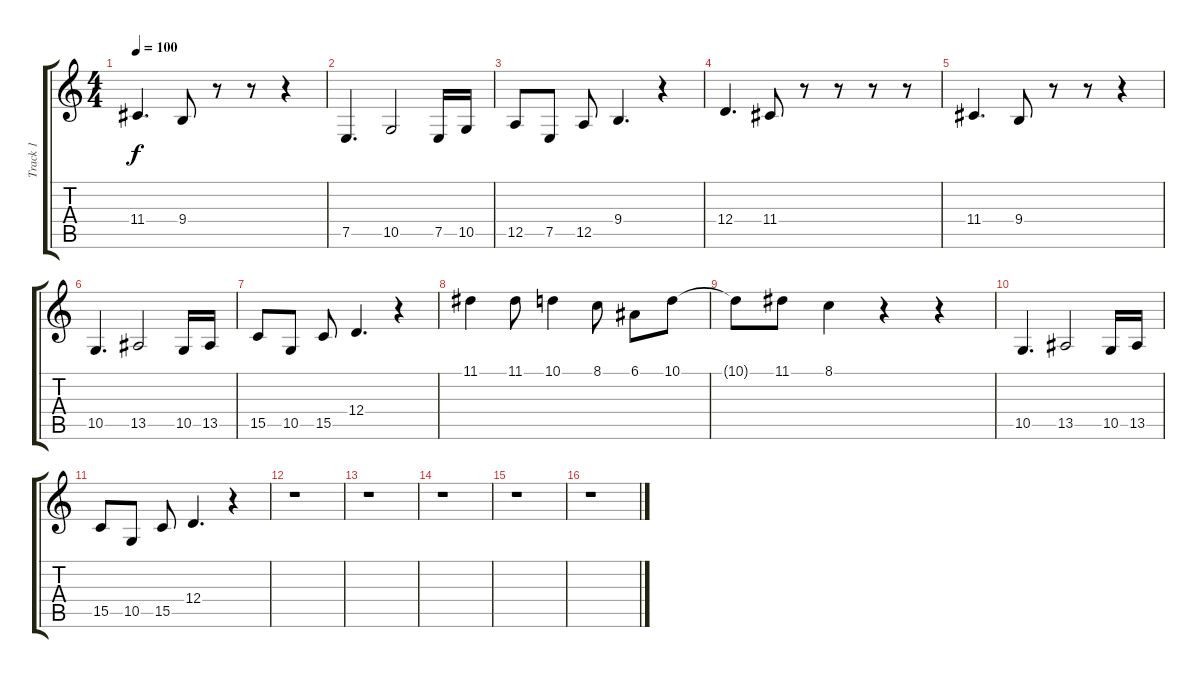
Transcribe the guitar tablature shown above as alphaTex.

\track ("Track 1" "Track 1") {instrument brasssection}
\staff {score tabs}
\tuning (E4 B3 G3 D3 A2 E2) {hide}
\ts (4 4)
\tempo 100
\clef g2
\ks c
11.4.4{d dy f} 9.4.8 r.8 r.8 r.4 |
7.5.4{d} 10.5.2 7.5.16 10.5.16 |
12.5.8 7.5.8 12.5.8 9.4.4{d} r.4 |
12.4.4{d} 11.4.8 r.8 r.8 r.8 r.8 |
11.4.4{d} 9.4.8 r.8 r.8 r.4 |
10.5.4{d} 13.5.2 10.5.16 13.5.16 |
15.5.8 10.5.8 15.5.8 12.4.4{d} r.4 |
11.1.4 11.1.8 10.1.4 8.1.8 6.1.8 10.1.8 |
10.1{t}.8 11.1.8 8.1.4 r.4 r.4 |
10.5.4{d} 13.5.2 10.5.16 13.5.16 |
15.5.8 10.5.8 15.5.8 12.4.4{d} r.4 |
r.1 |
r.1 |
r.1 |
r.1 |
r.1
